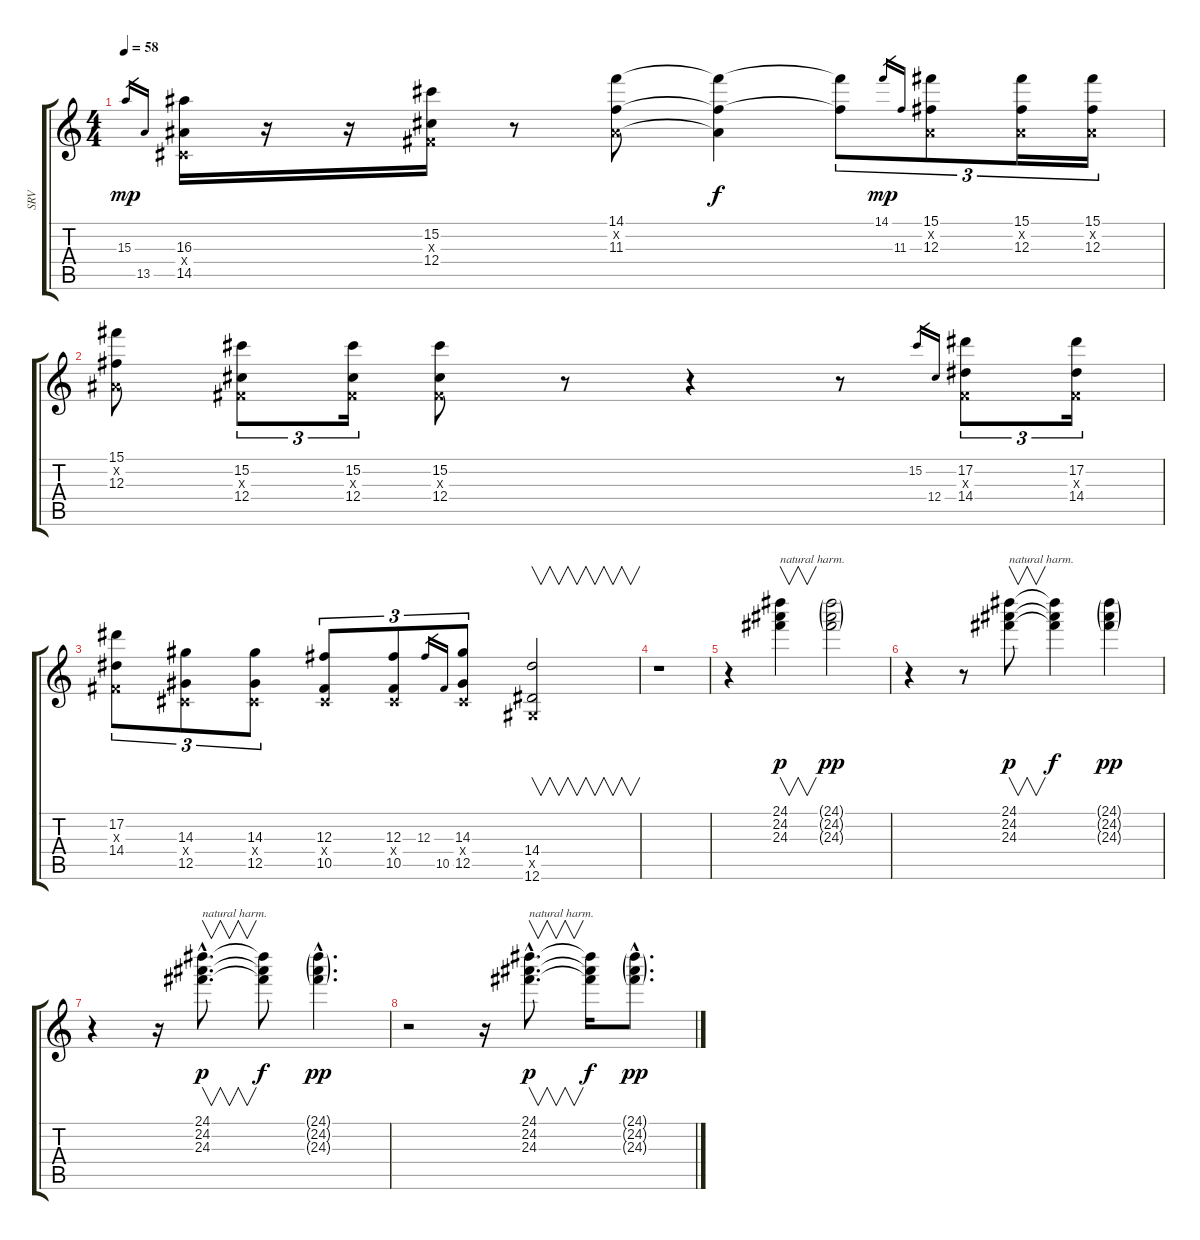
\track ("SRV" "SRV") {instrument electricbassfinger}
\staff {score tabs}
\tuning (Eb4 Bb3 Gb3 Db3 Ab2 Eb2) {hide}
\ts (4 4)
\tempo 58
\clef g2
\ks c
15.3.16{gr dy mp} 13.5.16{gr} (16.3 0.4{x} 14.5).16 r.16 r.16 (15.2 0.3{x} 12.4).16 r.8 (14.1 0.2{x} 11.3).8 (14.1{t} 0.2{t} 11.3{t}).4{dy f} (14.1{t} 11.3{t}).8{tu (3 2)} 14.1.16{gr dy mp} 11.3.16{gr} (15.1 0.2{x} 12.3).8{tu (3 2)} (15.1 0.2{x} 12.3).16{tu (3 2)} (15.1 0.2{x} 12.3).16{tu (3 2)} |
(15.1 0.2{x} 12.3).8 (15.2 0.3{x} 12.4).8{tu (3 2)} (15.2 0.3{x} 12.4).16{tu (3 2)} (15.2 0.3{x} 12.4).8 r.8 r.4 r.8 15.2.16{gr} 12.4.16{gr} (17.2 0.3{x} 14.4).8{tu (3 2)} (17.2 0.3{x} 14.4).16{tu (3 2)} |
(17.2 0.3{x} 14.4).8{tu (3 2)} (14.3 0.4{x} 12.5).8{tu (3 2)} (14.3 0.4{x} 12.5).8{tu (3 2)} (12.3 0.4{x} 10.5).8{tu (3 2)} (12.3 0.4{x} 10.5).8{tu (3 2)} 12.3.16{gr} 10.5.16{gr} (14.3 0.4{x} 12.5).8{tu (3 2)} (14.4 0.5{x} 12.6).2{v} |
r.1 |
r.4 (24.1 24.2 24.3).4{v txt "natural harm." dy p} (24.1{g} 24.2{g} 24.3{g}).2{dy pp} |
r.4 r.8 (24.1 24.2 24.3).8{v txt "natural harm." dy p} (24.1{t} 24.2{t} 24.3{t}).4{dy f} (24.1{g} 24.2{g} 24.3{g}).4{dy pp} |
r.4 r.16 (24.1{hac} 24.2{hac} 24.3{hac}).8{v d txt "natural harm." dy p} (24.1{t} 24.2{t} 24.3{t}).8{dy f} (24.1{g hac} 24.2{g hac} 24.3{g hac}).4{d dy pp} |
r.2 r.16 (24.1{hac} 24.2{hac} 24.3{hac}).8{v d txt "natural harm." dy p} (24.1{t} 24.2{t} 24.3{t}).16{dy f} (24.1{g hac} 24.2{g hac} 24.3{g hac}).8{d dy pp}
